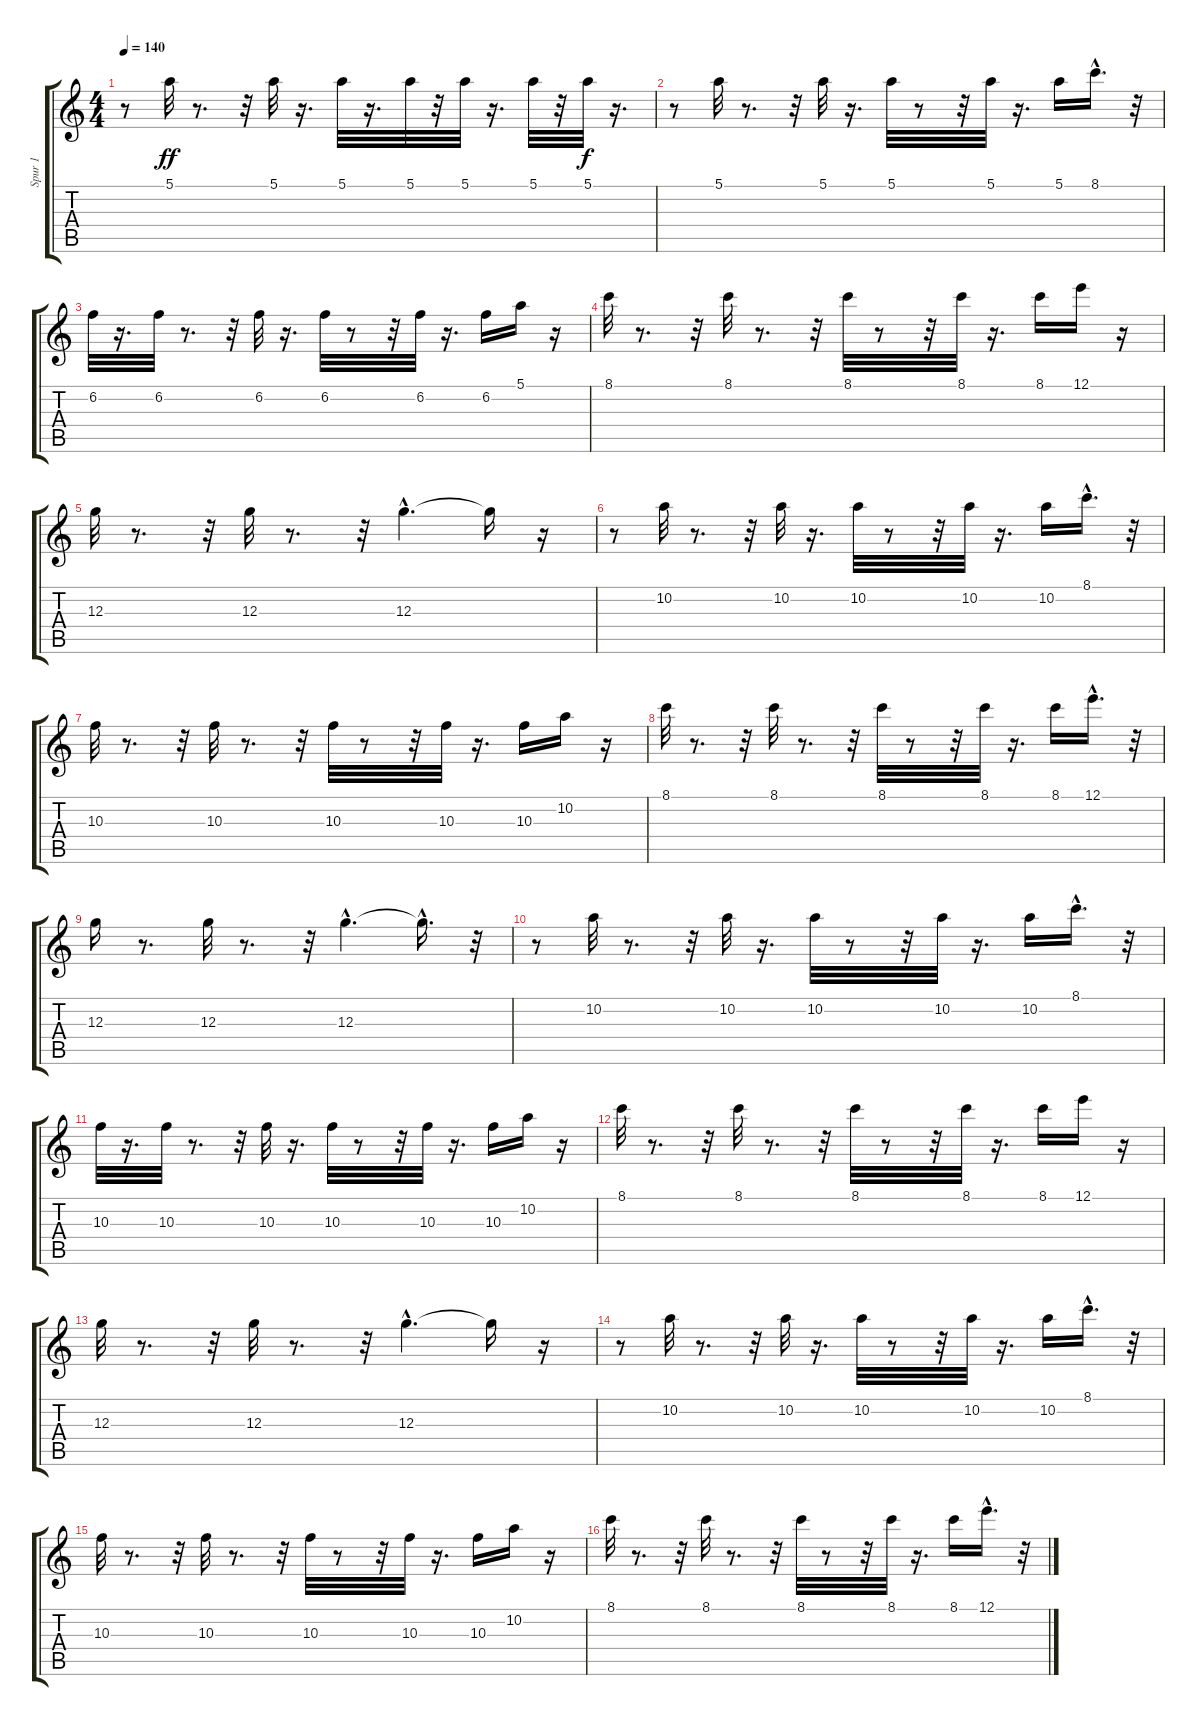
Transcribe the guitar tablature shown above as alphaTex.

\track ("Spur 1" "Spur 1") {instrument acousticguitarnylon}
\staff {score tabs}
\tuning (E4 B3 G3 D3 A2 E2) {hide}
\ts (4 4)
\tempo 140
\clef g2
\ks c
r.8{dy f} 5.1.32{dy ff} r.8{d} r.32 5.1.32 r.16{d} 5.1.32 r.16{d} 5.1.32 r.32 5.1.32 r.16{d} 5.1.32 r.32 5.1.32{dy f} r.16{d} |
r.8 5.1.32 r.8{d} r.32 5.1.32 r.16{d} 5.1.32 r.8 r.32 5.1.32 r.16{d} 5.1.16 8.1{hac}.16{d} r.32 |
6.2.32 r.16{d} 6.2.32 r.8{d} r.32 6.2.32 r.16{d} 6.2.32 r.8 r.32 6.2.32 r.16{d} 6.2.16 5.1.16 r.16 |
8.1.32 r.8{d} r.32 8.1.32 r.8{d} r.32 8.1.32 r.8 r.32 8.1.32 r.16{d} 8.1.16 12.1.16 r.16 |
12.3.32 r.8{d} r.32 12.3.32 r.8{d} r.32 12.3{hac}.4{d} 12.3{t}.16 r.16 |
r.8 10.2.32 r.8{d} r.32 10.2.32 r.16{d} 10.2.32 r.8 r.32 10.2.32 r.16{d} 10.2.16 8.1{hac}.16{d} r.32 |
10.3.32 r.8{d} r.32 10.3.32 r.8{d} r.32 10.3.32 r.8 r.32 10.3.32 r.16{d} 10.3.16 10.2.16 r.16 |
8.1.32 r.8{d} r.32 8.1.32 r.8{d} r.32 8.1.32 r.8 r.32 8.1.32 r.16{d} 8.1.16 12.1{hac}.16{d} r.32 |
12.3.16 r.8{d} 12.3.32 r.8{d} r.32 12.3{hac}.4{d} 12.3{hac t}.16{d} r.32 |
r.8 10.2.32 r.8{d} r.32 10.2.32 r.16{d} 10.2.32 r.8 r.32 10.2.32 r.16{d} 10.2.16 8.1{hac}.16{d} r.32 |
10.3.32 r.16{d} 10.3.32 r.8{d} r.32 10.3.32 r.16{d} 10.3.32 r.8 r.32 10.3.32 r.16{d} 10.3.16 10.2.16 r.16 |
8.1.32 r.8{d} r.32 8.1.32 r.8{d} r.32 8.1.32 r.8 r.32 8.1.32 r.16{d} 8.1.16 12.1.16 r.16 |
12.3.32 r.8{d} r.32 12.3.32 r.8{d} r.32 12.3{hac}.4{d} 12.3{t}.16 r.16 |
r.8 10.2.32 r.8{d} r.32 10.2.32 r.16{d} 10.2.32 r.8 r.32 10.2.32 r.16{d} 10.2.16 8.1{hac}.16{d} r.32 |
10.3.32 r.8{d} r.32 10.3.32 r.8{d} r.32 10.3.32 r.8 r.32 10.3.32 r.16{d} 10.3.16 10.2.16 r.16 |
8.1.32 r.8{d} r.32 8.1.32 r.8{d} r.32 8.1.32 r.8 r.32 8.1.32 r.16{d} 8.1.16 12.1{hac}.16{d} r.32
